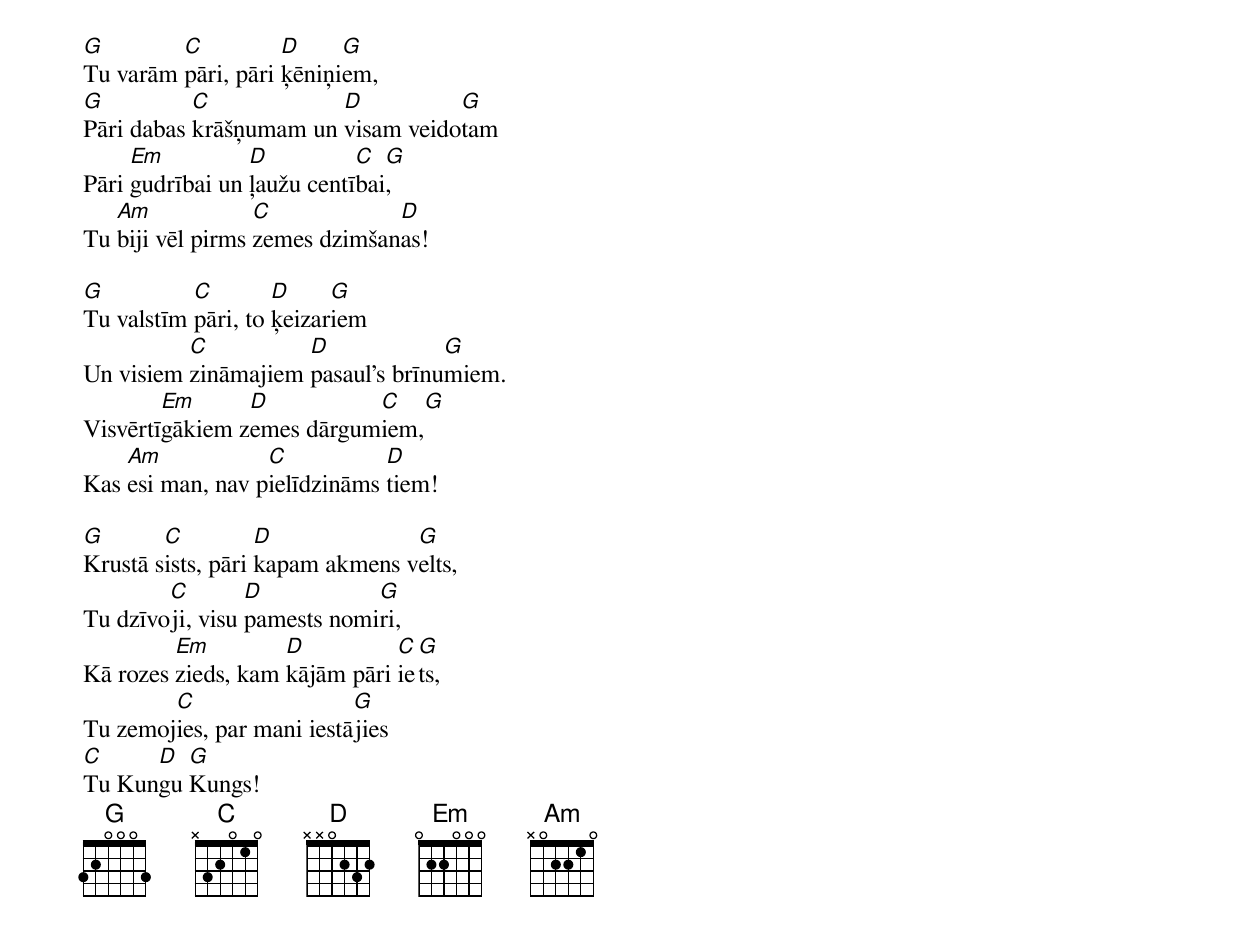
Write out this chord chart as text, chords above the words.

G        C          D     G
Tu varām pāri, pāri ķēniņiem,
G          C            D          G
Pāri dabas krāšņumam un visam veidotam
     Em          D          C  G
Pāri gudrībai un ļaužu centībai,
   Am             C            D
Tu biji vēl pirms zemes dzimšanas!

G          C        D     G
Tu valstīm pāri, to ķeizariem
          C          D             G
Un visiem zināmajiem pasaul's brīnumiem.
        Em      D          C   G
Visvērtīgākiem zemes dārgumiem,
    Am            C           D
Kas esi man, nav pielīdzināms tiem!

G       C          D             G
Krustā sists, pāri kapam akmens velts,
        C        D           G
Tu dzīvoji, visu pamests nomiri,
         Em         D          C G
Kā rozes zieds, kam kājām pāri iets,
        C                  G
Tu zemojies, par mani iestājies
C     D  G
Tu Kungu Kungs!
